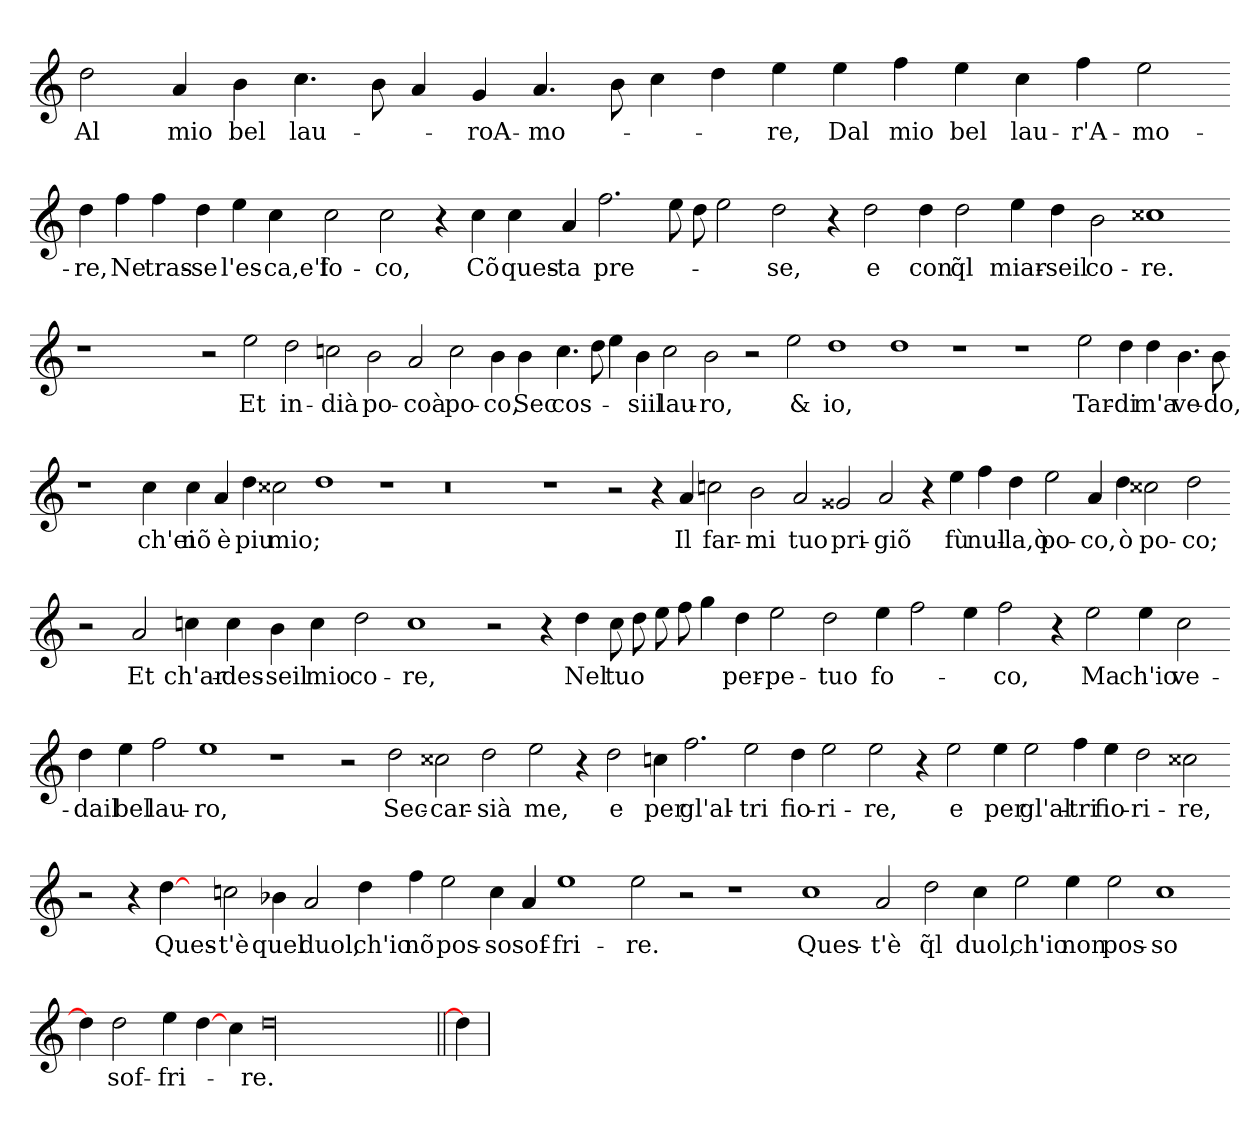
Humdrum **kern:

**kern	**text
*part1	*part1
*staff1	*staff1
*clefG2	*
*k[]	*
=	=
2dd	Al
4a	mio
4b	bel
4.cc	lau-
8b	.
4a	.
4g	roA-
4.a	mo-
8b	.
4cc	.
4dd	.
4ee	re,
4ee	Dal
4ff	mio
4ee	bel
4cc	lau-
4ff	r'A-
2ee	mo-
=-	=-
4dd	re,
4ff	Ne
4ff	tras-
4dd	se
4ee	l'es-
4cc	ca,e'l
2cc	fo-
2cc	co,
4r	.
4cc	Cõ
4cc	ques-
4a	ta
2.ff	pre-
8ee	.
8dd	.
2ee	.
2dd	se,
4r	.
2dd	e
4dd	con
2dd	q̃l
4ee	miar-
4dd	seil
2b	co-
1cc##X	re.
=-	=-
1r	.
1ryy	.
2r	.
2ee	Et
2dd	in-
2cc	dià
2b	po-
2a	coà
2cc	po-
4b	co,
4b	Sec-
4.cc	cos-
8dd	.
4ee	.
4b	siil
2cc	lau-
2b	ro,
2r	.
2ee	&
1dd	io,
1dd	.
1r	.
1r	.
2ee	Tar-
4dd	di
4dd	m'a-
4.b	ve-
8b	do,
=-	=-
1r	.
4cc	ch'ei
4cc	nõ
4a	è
4dd	piu
2cc##X	mio;
1dd	.
1r	.
0r	.
1r	.
2r	.
4r	.
4a	Il
2cc	far-
2b	mi
2a	tuo
2g##X	pri-
2a	giõ
4r	.
4ee	fù
4ff	nul-
4dd	la,ò
2ee	po-
4a	co,
4dd	ò
2cc##X	po-
2dd	co;
=-	=-
2r	.
2a	Et
4cc	ch'ar-
4cc	des-
4b	seil
4cc	mio
2dd	co-
1cc	re,
2r	.
4r	.
4dd	Nel
8cc	tuo
8dd	.
8ee	.
8ff	.
4gg	.
4dd	per-
2ee	pe-
2dd	tuo
4ee	fo-
2ff	.
4ee	.
2ff	co,
4r	.
2ee	Ma
4ee	ch'io
2cc	ve-
=-	=-
4dd	dail
4ee	bel
2ff	lau-
1ee	ro,
1r	.
2r	.
2dd	Sec-
2cc##X	car-
2dd	sià
2ee	me,
4r	.
2dd	e
4cc	per
2.ff	gl'al-
2ee	tri
4dd	fio-
2ee	ri-
2ee	re,
4r	.
2ee	e
4ee	per
2ee	gl'al-
4ff	tri
4ee	fio-
2dd	ri-
2cc##X	re,
=-	=-
2r	.
4r	.
[4dd	Ques-
4ryy	.
2cc	t'è
4b-X	quel
2a	duol,
4dd	ch'io
4ff	nõ
2ee	pos-
4cc	so
4a	sof-
1ee	fri-
2ee	re.
2r	.
1r	.
1cc	Ques-
2a	t'è
2dd	q̃l
4cc	duol,
2ee	ch'io
4ee	non
2ee	pos-
1cc	so
=-	=-
4dd]	.
2dd	sof-
4ee	fri-
[4dd	.
4cc	.
00dd	re.
=1||	=1||
4dd]	.
=	=
*-	*-
